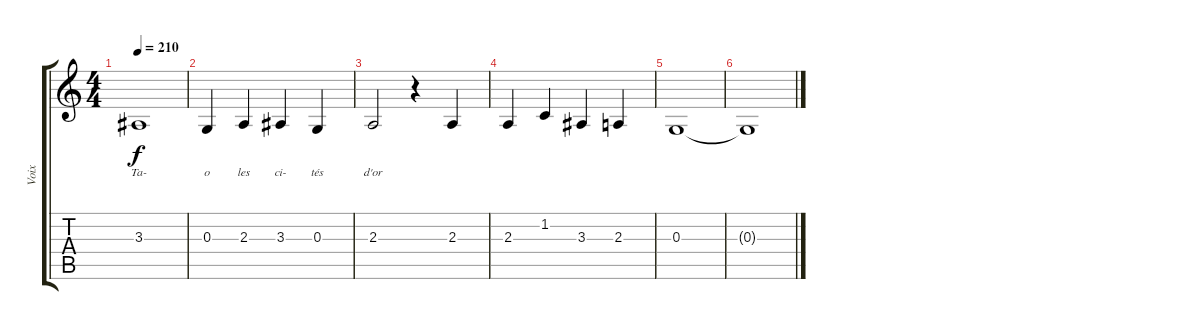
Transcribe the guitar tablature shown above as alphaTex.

\track ("Voix" "Voix") {instrument voiceoohs}
\staff {score tabs}
\tuning (E4 B3 G3 D3 A2 E2) {hide}
\ts (4 4)
\tempo 210
\clef g2
\ks c
3.3.1{lyrics (0 "Ta-") lyrics (1 "") lyrics (2 "") lyrics (3 "") lyrics (4 "") dy f} |
0.3.4{lyrics (0 "o") lyrics (1 "") lyrics (2 "") lyrics (3 "") lyrics (4 "")} 2.3.4{lyrics (0 "les") lyrics (1 "") lyrics (2 "") lyrics (3 "") lyrics (4 "")} 3.3.4{lyrics (0 "ci-") lyrics (1 "") lyrics (2 "") lyrics (3 "") lyrics (4 "")} 0.3.4{lyrics (0 "tés") lyrics (1 "") lyrics (2 "") lyrics (3 "") lyrics (4 "")} |
2.3.2{lyrics (0 "d'or") lyrics (1 "") lyrics (2 "") lyrics (3 "") lyrics (4 "")} r.4 2.3.4 |
2.3.4 1.2.4 3.3.4 2.3.4 |
0.3.1 |
0.3{t}.1
